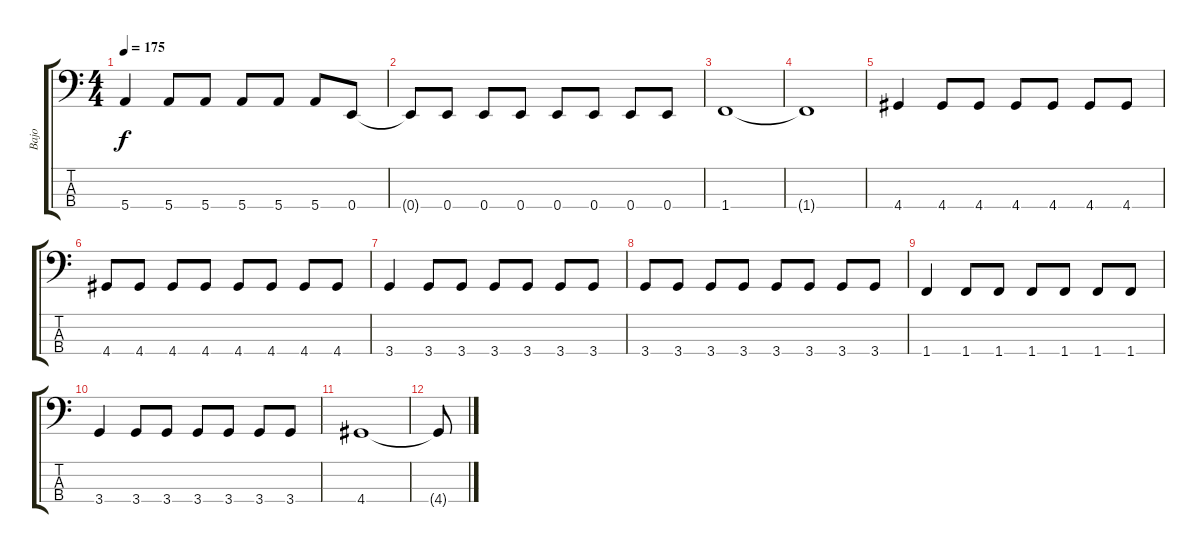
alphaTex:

\track ("Bajo" "Bajo") {instrument electricbassfinger}
\staff {score tabs}
\tuning (G2 D2 A1 E1) {hide}
\ts (4 4)
\tempo 175
\clef f4
\ks c
5.4.4{dy f} 5.4.8 5.4.8 5.4.8 5.4.8 5.4.8 0.4.8 |
0.4{t}.8 0.4.8 0.4.8 0.4.8 0.4.8 0.4.8 0.4.8 0.4.8 |
1.4.1 |
1.4{t}.1 |
4.4.4 4.4.8 4.4.8 4.4.8 4.4.8 4.4.8 4.4.8 |
4.4.8 4.4.8 4.4.8 4.4.8 4.4.8 4.4.8 4.4.8 4.4.8 |
3.4.4 3.4.8 3.4.8 3.4.8 3.4.8 3.4.8 3.4.8 |
3.4.8 3.4.8 3.4.8 3.4.8 3.4.8 3.4.8 3.4.8 3.4.8 |
1.4.4 1.4.8 1.4.8 1.4.8 1.4.8 1.4.8 1.4.8 |
3.4.4 3.4.8 3.4.8 3.4.8 3.4.8 3.4.8 3.4.8 |
4.4.1 |
4.4{t}.8
